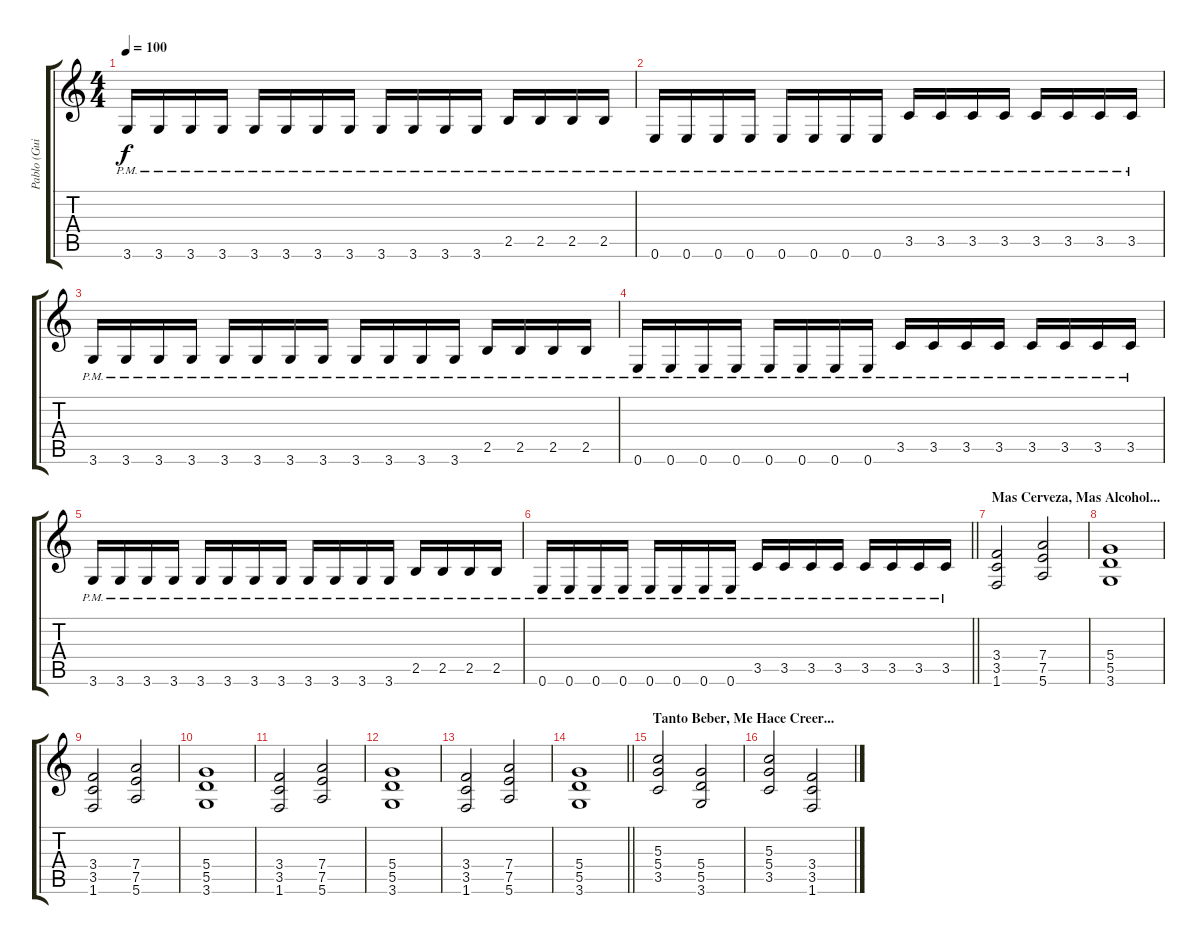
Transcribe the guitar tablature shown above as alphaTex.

\track ("Pablo (Guitarra)" "Pablo (Gui") {instrument distortionguitar}
\staff {score tabs}
\tuning (E4 B3 G3 D3 A2 E2) {hide}
\ts (4 4)
\tempo 100
\clef g2
\ks c
3.6{pm}.16{dy f} 3.6{pm}.16 3.6{pm}.16 3.6{pm}.16 3.6{pm}.16 3.6{pm}.16 3.6{pm}.16 3.6{pm}.16 3.6{pm}.16 3.6{pm}.16 3.6{pm}.16 3.6{pm}.16 2.5{pm}.16 2.5{pm}.16 2.5{pm}.16 2.5{pm}.16 |
0.6{pm}.16 0.6{pm}.16 0.6{pm}.16 0.6{pm}.16 0.6{pm}.16 0.6{pm}.16 0.6{pm}.16 0.6{pm}.16 3.5{pm}.16 3.5{pm}.16 3.5{pm}.16 3.5{pm}.16 3.5{pm}.16 3.5{pm}.16 3.5{pm}.16 3.5{pm}.16 |
3.6{pm}.16 3.6{pm}.16 3.6{pm}.16 3.6{pm}.16 3.6{pm}.16 3.6{pm}.16 3.6{pm}.16 3.6{pm}.16 3.6{pm}.16 3.6{pm}.16 3.6{pm}.16 3.6{pm}.16 2.5{pm}.16 2.5{pm}.16 2.5{pm}.16 2.5{pm}.16 |
0.6{pm}.16 0.6{pm}.16 0.6{pm}.16 0.6{pm}.16 0.6{pm}.16 0.6{pm}.16 0.6{pm}.16 0.6{pm}.16 3.5{pm}.16 3.5{pm}.16 3.5{pm}.16 3.5{pm}.16 3.5{pm}.16 3.5{pm}.16 3.5{pm}.16 3.5{pm}.16 |
3.6{pm}.16 3.6{pm}.16 3.6{pm}.16 3.6{pm}.16 3.6{pm}.16 3.6{pm}.16 3.6{pm}.16 3.6{pm}.16 3.6{pm}.16 3.6{pm}.16 3.6{pm}.16 3.6{pm}.16 2.5{pm}.16 2.5{pm}.16 2.5{pm}.16 2.5{pm}.16 |
\barLineRight lightlight
0.6{pm}.16 0.6{pm}.16 0.6{pm}.16 0.6{pm}.16 0.6{pm}.16 0.6{pm}.16 0.6{pm}.16 0.6{pm}.16 3.5{pm}.16 3.5{pm}.16 3.5{pm}.16 3.5{pm}.16 3.5{pm}.16 3.5{pm}.16 3.5{pm}.16 3.5{pm}.16 |
\section ("" "Mas Cerveza, Mas Alcohol...")
(3.4 3.5 1.6).2 (7.4 7.5 5.6).2 |
(5.4 5.5 3.6).1 |
(3.4 3.5 1.6).2 (7.4 7.5 5.6).2 |
(5.4 5.5 3.6).1 |
(3.4 3.5 1.6).2 (7.4 7.5 5.6).2 |
(5.4 5.5 3.6).1 |
(3.4 3.5 1.6).2 (7.4 7.5 5.6).2 |
\barLineRight lightlight
(5.4 5.5 3.6).1 |
\section ("" "Tanto Beber, Me Hace Creer...")
(5.3 5.4 3.5).2 (5.4 5.5 3.6).2 |
(5.3 5.4 3.5).2 (3.4 3.5 1.6).2
